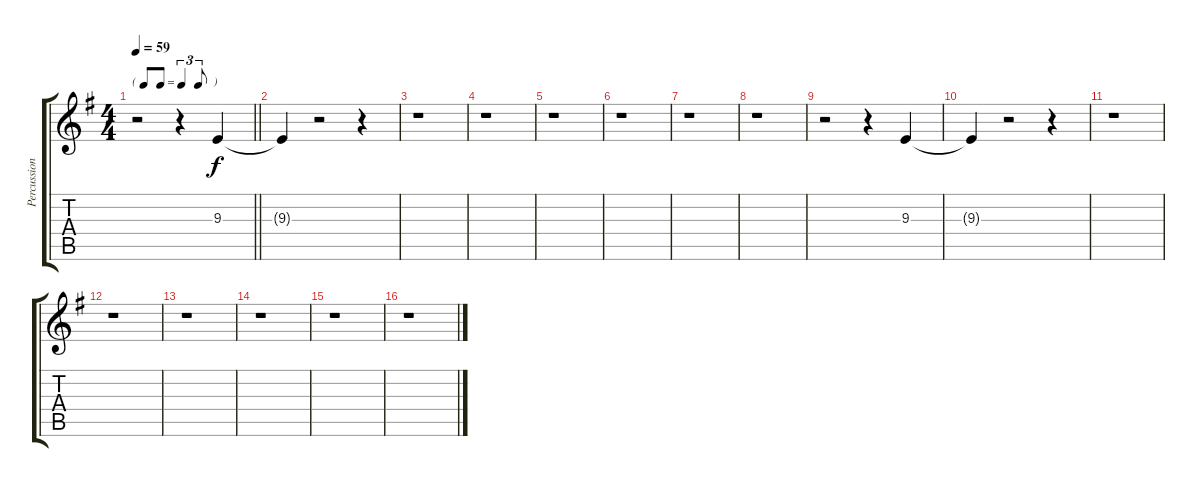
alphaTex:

\track ("Percussions" "Percussion") {instrument reversecymbal}
\staff {score tabs}
\tuning (E4 B3 G3 D3 A2 E2) {hide}
\ts (4 4)
\tf triplet8th
\tempo 59
\clef g2
\barLineRight lightlight
\ks g
r.2{dy f} r.4 9.3.4 |
9.3{t}.4 r.2 r.4 |
r.1 |
r.1 |
r.1 |
r.1 |
r.1 |
r.1 |
r.2 r.4 9.3.4 |
9.3{t}.4 r.2 r.4 |
r.1 |
r.1 |
r.1 |
r.1 |
r.1 |
r.1
